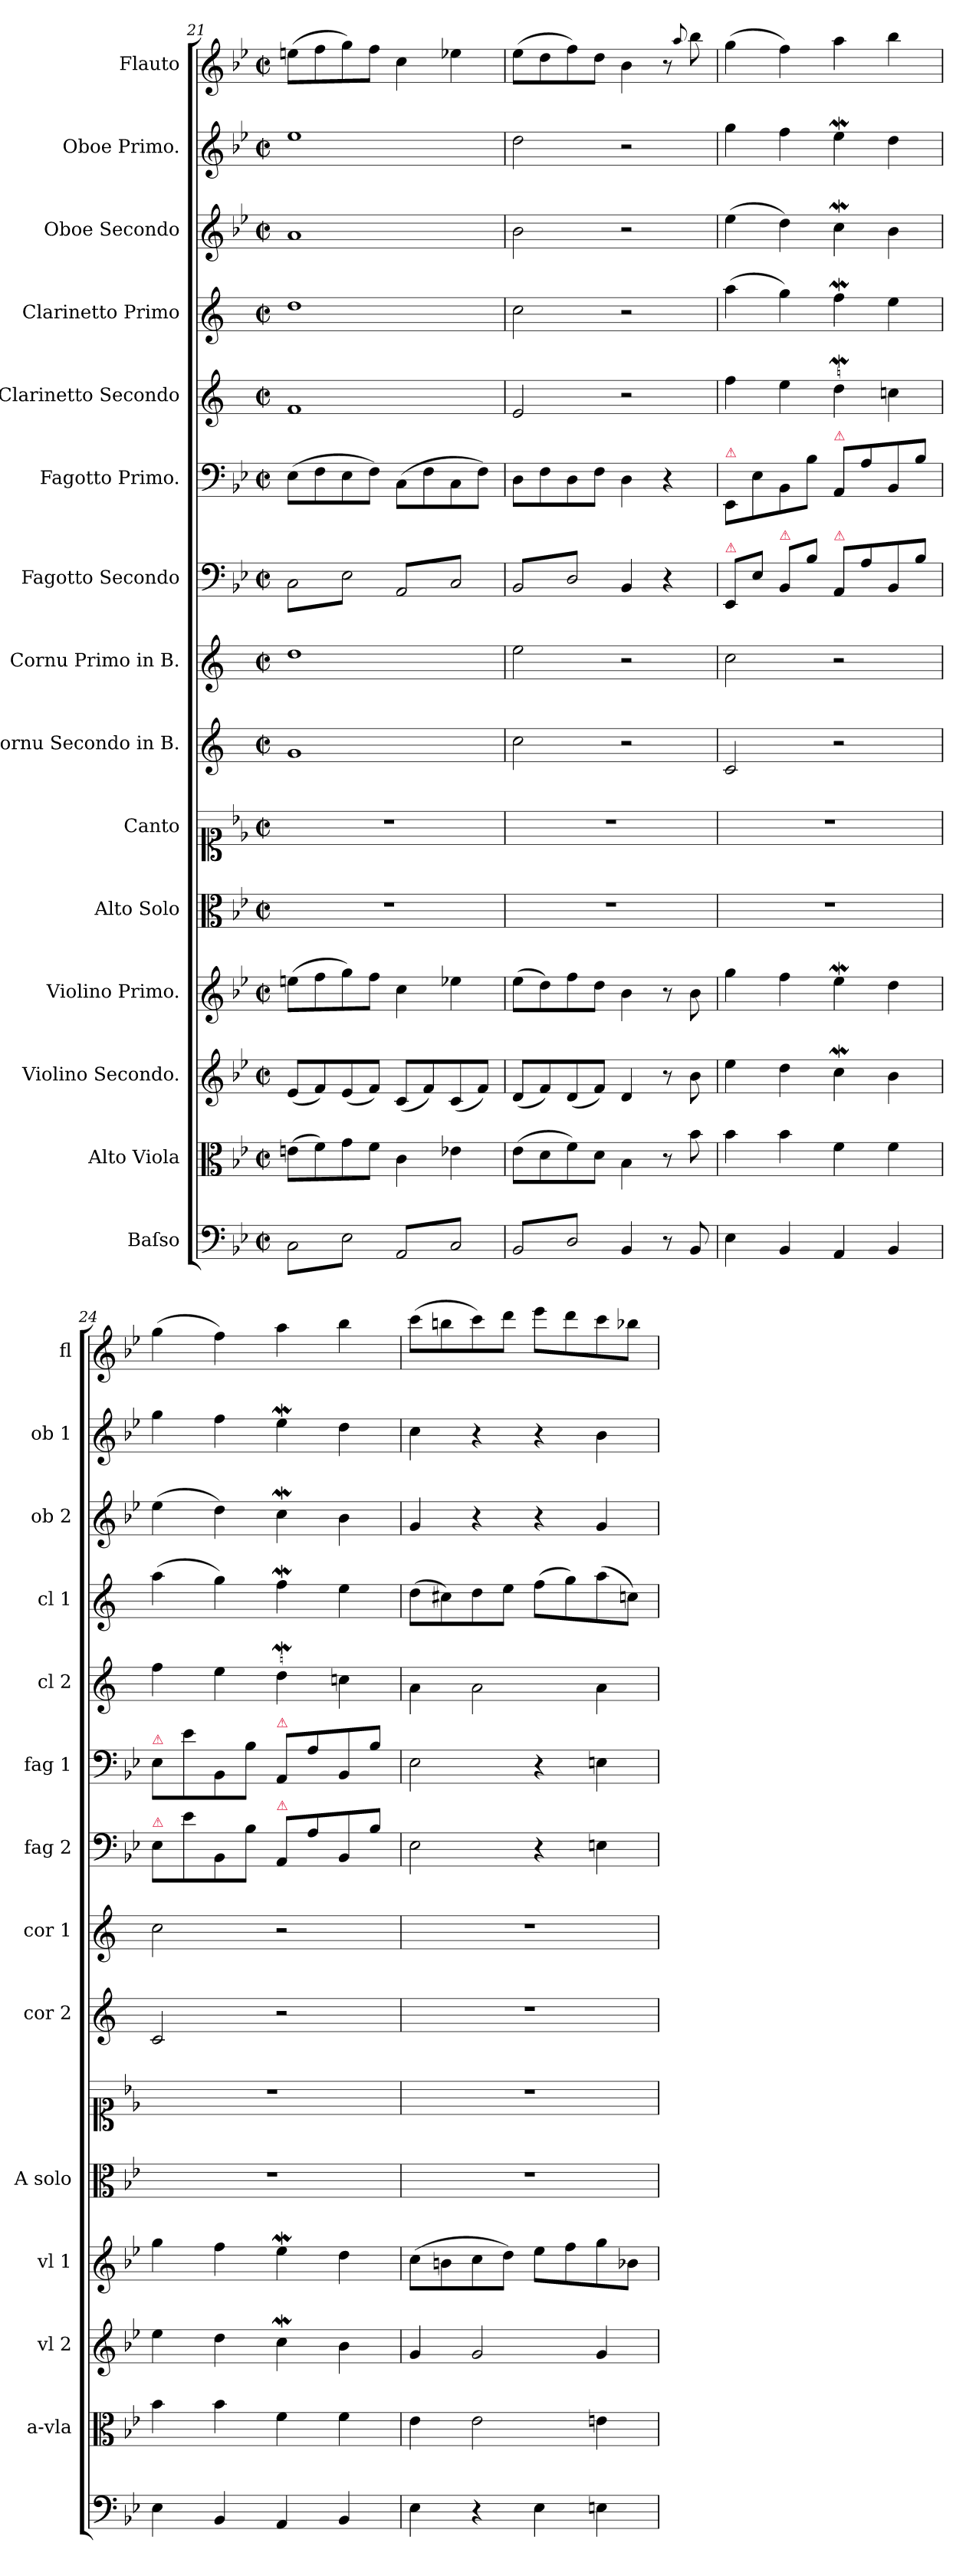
**kern	**kern	**kern	**kern	**kern	**kern	**kern	**kern	**kern	**kern	**kern	**kern	**kern	**kern	**kern
*part15	*part14	*part13	*part12	*part11	*part10	*part9	*part8	*part7	*part6	*part5	*part4	*part3	*part2	*part1
*staff15	*staff14	*staff13	*staff12	*staff11	*staff10	*staff9	*staff8	*staff7	*staff6	*staff5	*staff4	*staff3	*staff2	*staff1
*I"Baſso	*I"Alto Viola	*I"Violino Secondo.	*I"Violino Primo.	*I"Alto Solo	*I"Canto	*I"Cornu Secondo in B.	*I"Cornu Primo in B.	*I"Fagotto Secondo	*I"Fagotto Primo.	*I"Clarinetto Secondo	*I"Clarinetto Primo	*I"Oboe Secondo	*I"Oboe Primo.	*I"Flauto
*	*I'a-vla	*I'vl 2	*I'vl 1	*I'A solo	*	*I'cor 2	*I'cor 1	*I'fag 2	*I'fag 1	*I'cl 2	*I'cl 1	*I'ob 2	*I'ob 1	*I'fl
*clefF4	*clefC3	*clefG2	*clefG2	*clefC3	*clefC1	*clefG2	*clefG2	*clefF4	*clefF4	*clefG2	*clefG2	*clefG2	*clefG2	*clefG2
*	*	*	*	*	*	*ITrd1c2	*ITrd1c2	*	*	*ITrd1c2	*ITrd1c2	*	*	*
*k[b-e-]	*k[b-e-]	*k[b-e-]	*k[b-e-]	*k[b-e-]	*k[b-e-]	*k[b-e-]	*k[b-e-]	*k[b-e-]	*k[b-e-]	*k[b-e-]	*k[b-e-]	*k[b-e-]	*k[b-e-]	*k[b-e-]
*B-:	*B-:	*B-:	*B-:	*B-:	*B-:	*B-:	*B-:	*B-:	*B-:	*B-:	*B-:	*B-:	*B-:	*B-:
*M2/2	*M2/2	*M2/2	*M2/2	*M2/2	*M2/2	*M2/2	*M2/2	*M2/2	*M2/2	*M2/2	*M2/2	*M2/2	*M2/2	*M2/2
*met(c|)	*met(c|)	*met(c|)	*met(c|)	*met(c|)	*met(c|)	*met(c|)	*met(c|)	*met(c|)	*met(c|)	*met(c|)	*met(c|)	*met(c|)	*met(c|)	*met(c|)
=21	=21	=21	=21	=21	=21	=21	=21	=21	=21	=21	=21	=21	=21	=21
*tremolo	*	*	*	*	*	*	*	*	*	*	*	*	*	*
*	*	*	*	*	*	*	*	*tremolo	*	*	*	*	*	*
8C\L	(8en\L	(8e-/L	(8een\L	1r	1r	1f	1cc	8C\L	(8E-\L	1e-	1cc	1a	1ee-	(8een\L
8E-\	8f\)	8f/)	8ff\	.	.	.	.	8E-\	8F\	.	.	.	.	8ff\
8C\	8g\	(8e-/	8gg\)	.	.	.	.	8C\	8E-\	.	.	.	.	8gg\)
8E-\J	8f\J	8f/J)	8ff\J	.	.	.	.	8E-\J	8F\J)	.	.	.	.	8ff\J
8AA/L	4c\	(8c/L	4cc\	.	.	.	.	8AA/L	(8C\L	.	.	.	.	4cc\
8C/	.	8f/)	.	.	.	.	.	8C/	8F\	.	.	.	.	.
8AA/	4e-X\	(8c/	4ee-X\	.	.	.	.	8AA/	8C\	.	.	.	.	4ee-X\
8C/J	.	8f/J)	.	.	.	.	.	8C/J	8F\J)	.	.	.	.	.
=22	=22	=22	=22	=22	=22	=22	=22	=22	=22	=22	=22	=22	=22	=22
8BB-/L	(8e-\L	(8d/L	(8ee-\L	1r	1r	2b-\	2dd\	8BB-/L	8D\L	2d/	2b-\	2b-\	2dd\	(8ee-\L
8D/	8d\	8f/)	8dd\)	.	.	.	.	8D/	8F\	.	.	.	.	8dd\
8BB-/	8f\)	(8d/	8ff\	.	.	.	.	8BB-/	8D\	.	.	.	.	8ff\)
8D/J	8d\J	8f/J)	8dd\J	.	.	.	.	8D/J	8F\J	.	.	.	.	8dd\J
*	*	*	*	*	*	*	*	*Xtremolo	*	*	*	*	*	*
*Xtremolo	*	*	*	*	*	*	*	*	*	*	*	*	*	*
4BB-/	4B-\	4d/	4b-\	.	.	2r	2r	4BB-/	4D\	2r	2r	2r	2r	4b-\
.	.	.	.	.	.	.	.	.	.	.	.	.	.	.
8r	8r	8r	8r	.	.	.	.	4r	4r	.	.	.	.	8r
.	.	.	.	.	.	.	.	.	.	.	.	.	.	8qqaa/
8BB-/	8b-\	8b-\	8b-\	.	.	.	.	.	.	.	.	.	.	8bb-\
=23	=23	=23	=23	=23	=23	=23	=23	=23	=23	=23	=23	=23	=23	=23
!	!	!	!	!	!	!	!	!	!LO:TX:a:color=crimson:t=⚠	!	!	!	!	!
!	!	!	!	!	!	!	!	!LO:TX:a:color=crimson:t=⚠	!	!	!	!	!	!
4E-\	4b-\	4ee-\	4gg\	1r	1r	2B-/	2b-\	8EE-/L	8EE-/L	4ee-\	(4gg\	(4ee-\	4gg\	(4gg\
.	.	.	.	.	.	.	.	8E-\J	8E-\	.	.	.	.	.
!	!	!	!	!	!	!	!	!LO:TX:a:color=crimson:t=⚠	!	!	!	!	!	!
4BB-/	4b-\	4dd\	4ff\	.	.	.	.	8BB-/L	8BB-\	4dd\	4ff\)	4dd\)	4ff\	4ff\)
.	.	.	.	.	.	.	.	8B-\J	8B-\J	.	.	.	.	.
!	!	!	!	!	!	!	!	!	!LO:TX:a:color=crimson:t=⚠	!	!	!	!	!
!	!	!	!	!	!	!	!	!LO:TX:a:color=crimson:t=⚠	!	!	!	!	!	!
4AA/	4f\	4ccW\	4ee-w\	.	.	2r	2r	8AA/L	8AA/L	4ccw\	4ee-w\	4ccW\	4ee-w\	4aa\
.	.	.	.	.	.	.	.	8A\	8A\	.	.	.	.	.
4BB-/	4f\	4b-\	4dd\	.	.	.	.	8BB-/	8BB-/	4b-X\	4dd\	4b-\	4dd\	4bb-\
.	.	.	.	.	.	.	.	8B-\J	8B-\J	.	.	.	.	.
=24	=24	=24	=24	=24	=24	=24	=24	=24	=24	=24	=24	=24	=24	=24
!	!	!	!	!	!	!	!	!	!LO:TX:a:color=crimson:t=⚠	!	!	!	!	!
!	!	!	!	!	!	!	!	!LO:TX:a:color=crimson:t=⚠	!	!	!	!	!	!
4E-\	4b-\	4ee-\	4gg\	1r	1r	2B-/	2b-\	8E-\L	8E-\L	4ee-\	(4gg\	(4ee-\	4gg\	(4gg\
.	.	.	.	.	.	.	.	8e-\	8e-\	.	.	.	.	.
4BB-/	4b-\	4dd\	4ff\	.	.	.	.	8BB-/	8BB-/	4dd\	4ff\)	4dd\)	4ff\	4ff\)
.	.	.	.	.	.	.	.	8B-\J	8B-\J	.	.	.	.	.
!	!	!	!	!	!	!	!	!	!LO:TX:a:color=crimson:t=⚠	!	!	!	!	!
!	!	!	!	!	!	!	!	!LO:TX:a:color=crimson:t=⚠	!	!	!	!	!	!
4AA/	4f\	4ccW\	4ee-w\	.	.	2r	2r	8AA/L	8AA/L	4ccw\	4ee-w\	4ccW\	4ee-w\	4aa\
.	.	.	.	.	.	.	.	8A\	8A\	.	.	.	.	.
4BB-/	4f\	4b-\	4dd\	.	.	.	.	8BB-/	8BB-/	4b-X\	4dd\	4b-\	4dd\	4bb-\
.	.	.	.	.	.	.	.	8B-\J	8B-\J	.	.	.	.	.
=25	=25	=25	=25	=25	=25	=25	=25	=25	=25	=25	=25	=25	=25	=25
4E-\	4e-\	4g/	(8cc\L	1r	1r	1r	1r	2E-\	2E-\	4g\	(8cc\L	4g/	4cc\	(8ccc\L
.	.	.	8bn\	.	.	.	.	.	.	.	8bn\)	.	.	8bbn\
4r	2e-\	2g/	8cc\	.	.	.	.	.	.	2g\	8cc\	4r	4r	8ccc\)
.	.	.	8dd\J)	.	.	.	.	.	.	.	8dd\J	.	.	8ddd\J
4E-\	.	.	8ee-\L	.	.	.	.	4r	4r	.	(8ee-\L	4r	4r	8eee-\L
.	.	.	8ff\	.	.	.	.	.	.	.	8ff\)	.	.	8ddd\
4En\	4en\	4g/	8gg\	.	.	.	.	4En\	4En\	4g\	(8gg\	4g/	4b-\	8ccc\
.	.	.	8b-X\J	.	.	.	.	.	.	.	8b-X\J)	.	.	8bb-X\J
=	=	=	=	=	=	=	=	=	=	=	=	=	=	=
*-	*-	*-	*-	*-	*-	*-	*-	*-	*-	*-	*-	*-	*-	*-
